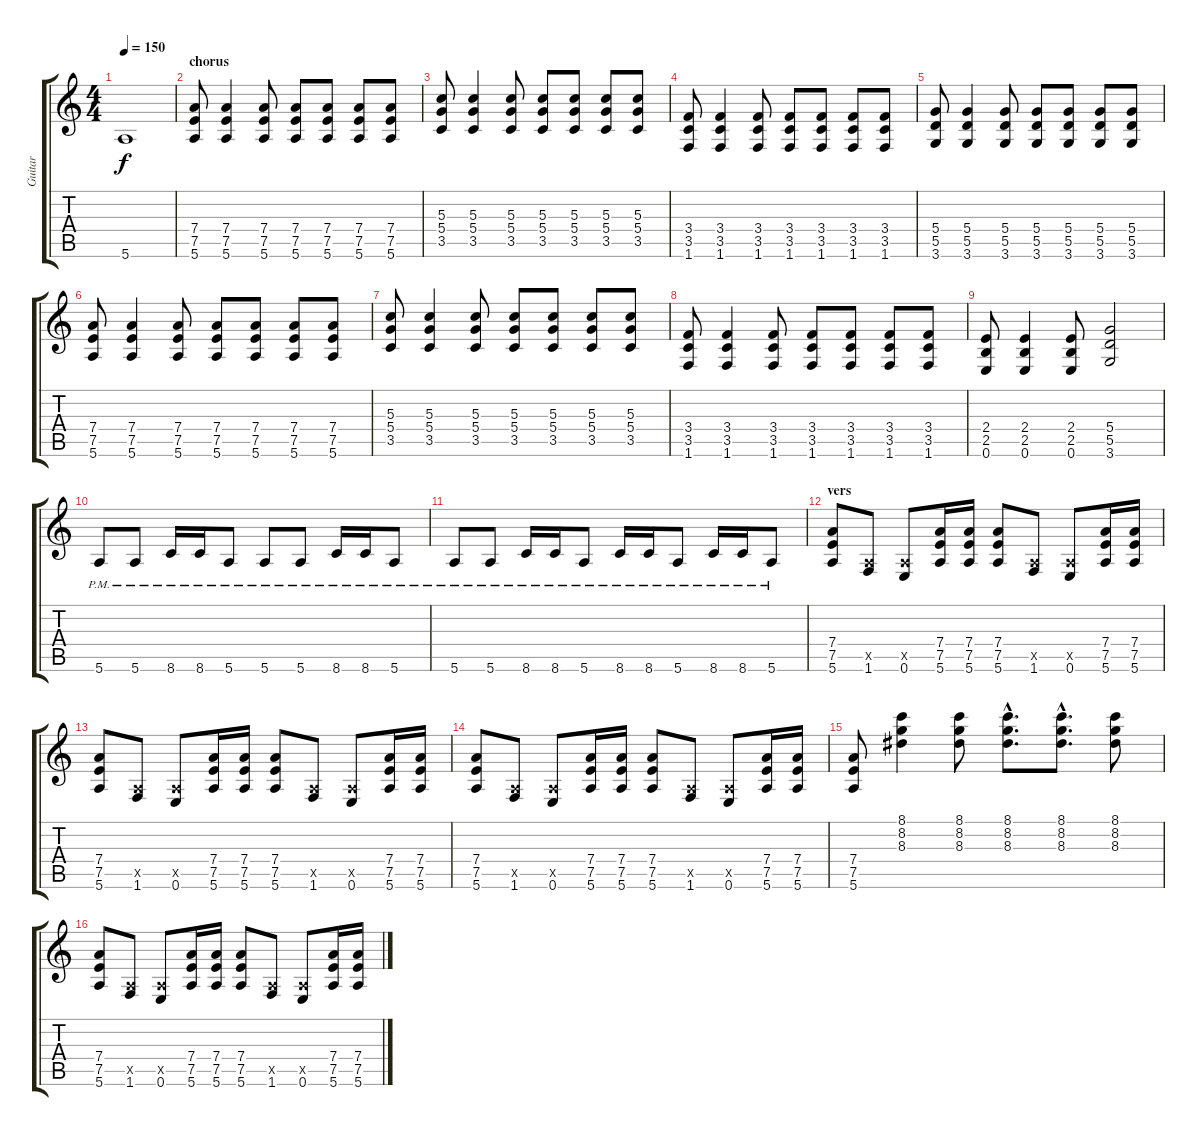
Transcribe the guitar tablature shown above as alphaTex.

\track ("Guitar" "Guitar") {instrument distortionguitar}
\staff {score tabs}
\tuning (E4 B3 G3 D3 A2 E2) {hide}
\ts (4 4)
\tempo 150
\clef g2
\ks c
5.6.1{dy f} |
\section ("" "chorus")
(7.4 7.5 5.6).8 (7.4 7.5 5.6).4 (7.4 7.5 5.6).8 (7.4 7.5 5.6).8 (7.4 7.5 5.6).8 (7.4 7.5 5.6).8 (7.4 7.5 5.6).8 |
(5.3 5.4 3.5).8 (5.3 5.4 3.5).4 (5.3 5.4 3.5).8 (5.3 5.4 3.5).8 (5.3 5.4 3.5).8 (5.3 5.4 3.5).8 (5.3 5.4 3.5).8 |
(3.4 3.5 1.6).8 (3.4 3.5 1.6).4 (3.4 3.5 1.6).8 (3.4 3.5 1.6).8 (3.4 3.5 1.6).8 (3.4 3.5 1.6).8 (3.4 3.5 1.6).8 |
(5.4 5.5 3.6).8 (5.4 5.5 3.6).4 (5.4 5.5 3.6).8 (5.4 5.5 3.6).8 (5.4 5.5 3.6).8 (5.4 5.5 3.6).8 (5.4 5.5 3.6).8 |
(7.4 7.5 5.6).8 (7.4 7.5 5.6).4 (7.4 7.5 5.6).8 (7.4 7.5 5.6).8 (7.4 7.5 5.6).8 (7.4 7.5 5.6).8 (7.4 7.5 5.6).8 |
(5.3 5.4 3.5).8 (5.3 5.4 3.5).4 (5.3 5.4 3.5).8 (5.3 5.4 3.5).8 (5.3 5.4 3.5).8 (5.3 5.4 3.5).8 (5.3 5.4 3.5).8 |
(3.4 3.5 1.6).8 (3.4 3.5 1.6).4 (3.4 3.5 1.6).8 (3.4 3.5 1.6).8 (3.4 3.5 1.6).8 (3.4 3.5 1.6).8 (3.4 3.5 1.6).8 |
(2.4 2.5 0.6).8 (2.4 2.5 0.6).4 (2.4 2.5 0.6).8 (5.4 5.5 3.6).2 |
5.6{pm}.8 5.6{pm}.8 8.6{pm}.16 8.6{pm}.16 5.6{pm}.8 5.6{pm}.8 5.6{pm}.8 8.6{pm}.16 8.6{pm}.16 5.6{pm}.8 |
5.6{pm}.8 5.6{pm}.8 8.6{pm}.16 8.6{pm}.16 5.6{pm}.8 8.6{pm}.16 8.6{pm}.16 5.6{pm}.8 8.6{pm}.16 8.6{pm}.16 5.6{pm}.8 |
\section ("" "vers")
(7.4 7.5 5.6).8 (0.5{x} 1.6).8 (0.5{x} 0.6).8 (7.4 7.5 5.6).16 (7.4 7.5 5.6).16 (7.4 7.5 5.6).8 (0.5{x} 1.6).8 (0.5{x} 0.6).8 (7.4 7.5 5.6).16 (7.4 7.5 5.6).16 |
(7.4 7.5 5.6).8 (0.5{x} 1.6).8 (0.5{x} 0.6).8 (7.4 7.5 5.6).16 (7.4 7.5 5.6).16 (7.4 7.5 5.6).8 (0.5{x} 1.6).8 (0.5{x} 0.6).8 (7.4 7.5 5.6).16 (7.4 7.5 5.6).16 |
(7.4 7.5 5.6).8 (0.5{x} 1.6).8 (0.5{x} 0.6).8 (7.4 7.5 5.6).16 (7.4 7.5 5.6).16 (7.4 7.5 5.6).8 (0.5{x} 1.6).8 (0.5{x} 0.6).8 (7.4 7.5 5.6).16 (7.4 7.5 5.6).16 |
(7.4 7.5 5.6).8 (8.1 8.2 8.3).4 (8.1 8.2 8.3).8 (8.1{hac} 8.2{hac} 8.3{hac}).8{d} (8.1{hac} 8.2{hac} 8.3{hac}).8{d} (8.1 8.2 8.3).8 |
(7.4 7.5 5.6).8 (0.5{x} 1.6).8 (0.5{x} 0.6).8 (7.4 7.5 5.6).16 (7.4 7.5 5.6).16 (7.4 7.5 5.6).8 (0.5{x} 1.6).8 (0.5{x} 0.6).8 (7.4 7.5 5.6).16 (7.4 7.5 5.6).16
